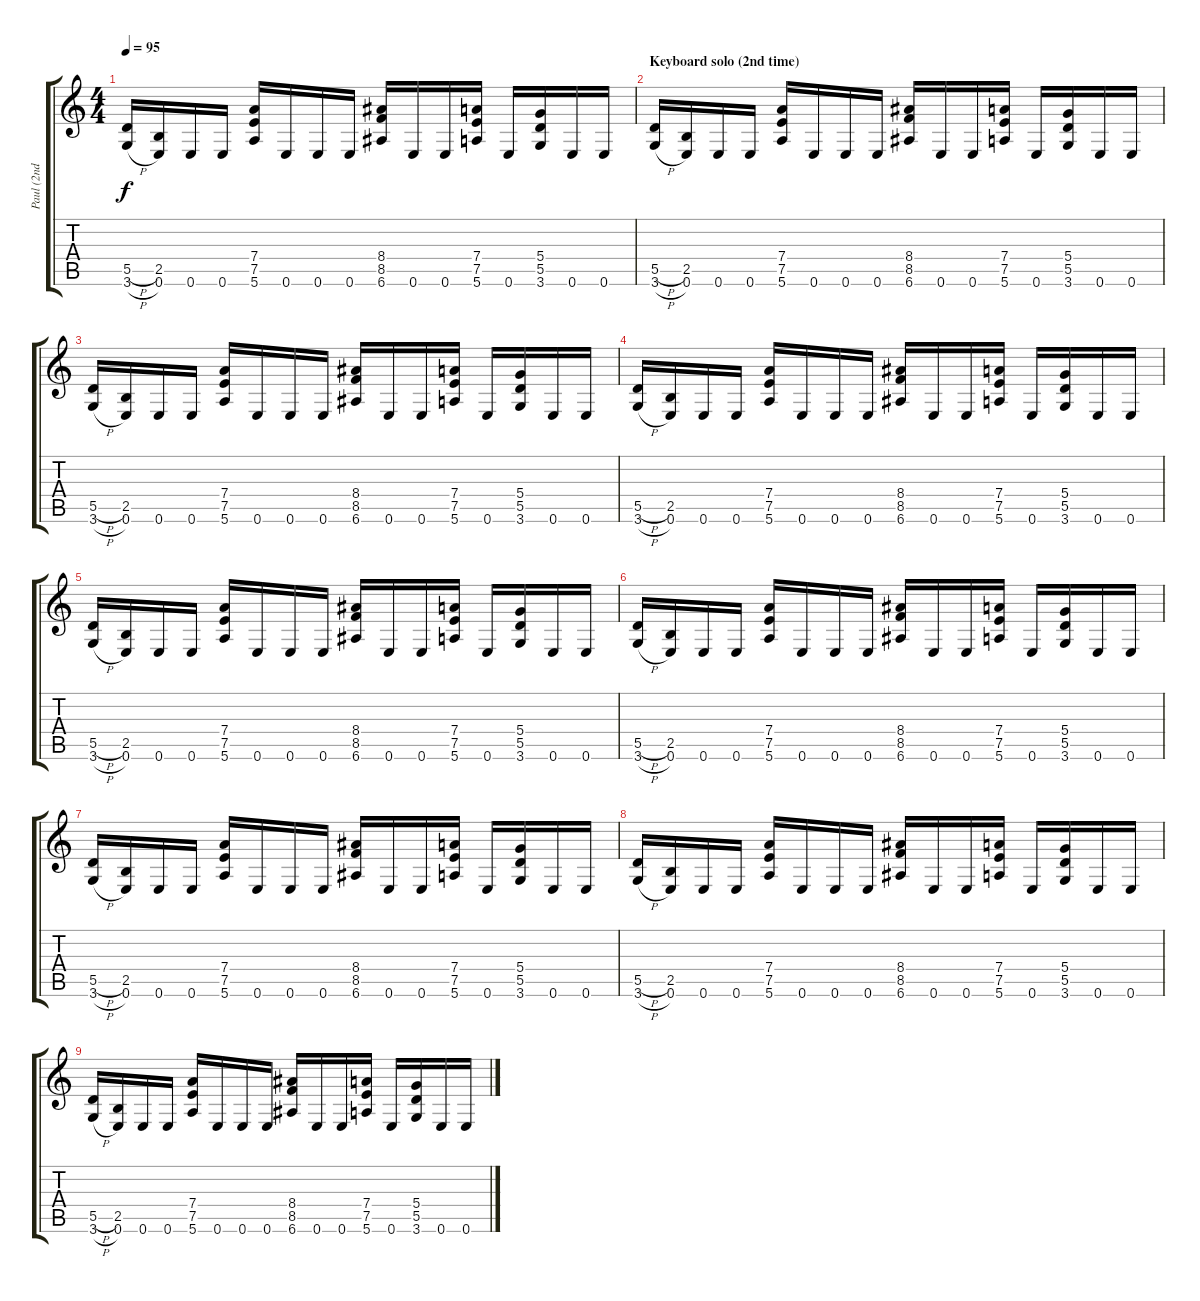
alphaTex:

\track ("Paul (2nd Guitar)" "Paul (2nd ") {instrument distortionguitar}
\staff {score tabs}
\tuning (E4 B3 G3 D3 A2 E2) {hide}
\ts (4 4)
\tempo 95
\clef g2
\ks c
(5.5{h} 3.6{h}).16{dy f} (2.5 0.6).16 0.6.16 0.6.16 (7.4 7.5 5.6).16 0.6.16 0.6.16 0.6.16 (8.4 8.5 6.6).16 0.6.16 0.6.16 (7.4 7.5 5.6).16 0.6.16 (5.4 5.5 3.6).16 0.6.16 0.6.16 |
\section ("" "Keyboard solo (2nd time)")
(5.5{h} 3.6{h}).16 (2.5 0.6).16 0.6.16 0.6.16 (7.4 7.5 5.6).16 0.6.16 0.6.16 0.6.16 (8.4 8.5 6.6).16 0.6.16 0.6.16 (7.4 7.5 5.6).16 0.6.16 (5.4 5.5 3.6).16 0.6.16 0.6.16 |
(5.5{h} 3.6{h}).16 (2.5 0.6).16 0.6.16 0.6.16 (7.4 7.5 5.6).16 0.6.16 0.6.16 0.6.16 (8.4 8.5 6.6).16 0.6.16 0.6.16 (7.4 7.5 5.6).16 0.6.16 (5.4 5.5 3.6).16 0.6.16 0.6.16 |
(5.5{h} 3.6{h}).16 (2.5 0.6).16 0.6.16 0.6.16 (7.4 7.5 5.6).16 0.6.16 0.6.16 0.6.16 (8.4 8.5 6.6).16 0.6.16 0.6.16 (7.4 7.5 5.6).16 0.6.16 (5.4 5.5 3.6).16 0.6.16 0.6.16 |
(5.5{h} 3.6{h}).16 (2.5 0.6).16 0.6.16 0.6.16 (7.4 7.5 5.6).16 0.6.16 0.6.16 0.6.16 (8.4 8.5 6.6).16 0.6.16 0.6.16 (7.4 7.5 5.6).16 0.6.16 (5.4 5.5 3.6).16 0.6.16 0.6.16 |
(5.5{h} 3.6{h}).16 (2.5 0.6).16 0.6.16 0.6.16 (7.4 7.5 5.6).16 0.6.16 0.6.16 0.6.16 (8.4 8.5 6.6).16 0.6.16 0.6.16 (7.4 7.5 5.6).16 0.6.16 (5.4 5.5 3.6).16 0.6.16 0.6.16 |
(5.5{h} 3.6{h}).16 (2.5 0.6).16 0.6.16 0.6.16 (7.4 7.5 5.6).16 0.6.16 0.6.16 0.6.16 (8.4 8.5 6.6).16 0.6.16 0.6.16 (7.4 7.5 5.6).16 0.6.16 (5.4 5.5 3.6).16 0.6.16 0.6.16 |
(5.5{h} 3.6{h}).16 (2.5 0.6).16 0.6.16 0.6.16 (7.4 7.5 5.6).16 0.6.16 0.6.16 0.6.16 (8.4 8.5 6.6).16 0.6.16 0.6.16 (7.4 7.5 5.6).16 0.6.16 (5.4 5.5 3.6).16 0.6.16 0.6.16 |
(5.5{h} 3.6{h}).16 (2.5 0.6).16 0.6.16 0.6.16 (7.4 7.5 5.6).16 0.6.16 0.6.16 0.6.16 (8.4 8.5 6.6).16 0.6.16 0.6.16 (7.4 7.5 5.6).16 0.6.16 (5.4 5.5 3.6).16 0.6.16 0.6.16
